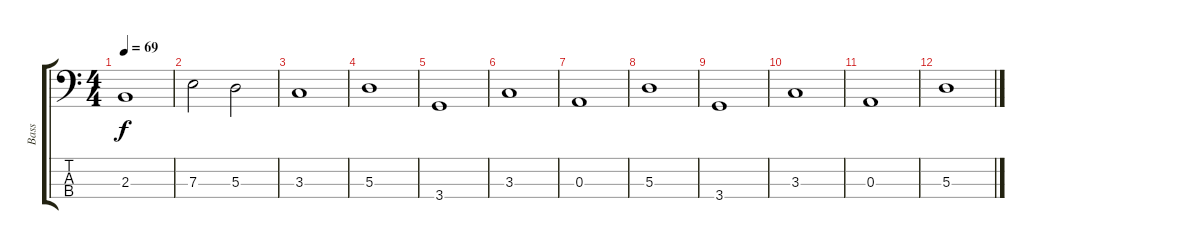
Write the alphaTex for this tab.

\track ("Bass" "Bass") {instrument electricbassfinger}
\staff {score tabs}
\tuning (G2 D2 A1 E1) {hide}
\ts (4 4)
\tempo 69
\clef f4
\ks c
2.3.1{dy f} |
7.3.2 5.3.2 |
3.3.1 |
5.3.1 |
3.4.1 |
3.3.1 |
0.3.1 |
5.3.1 |
3.4.1 |
3.3.1 |
0.3.1 |
5.3.1
